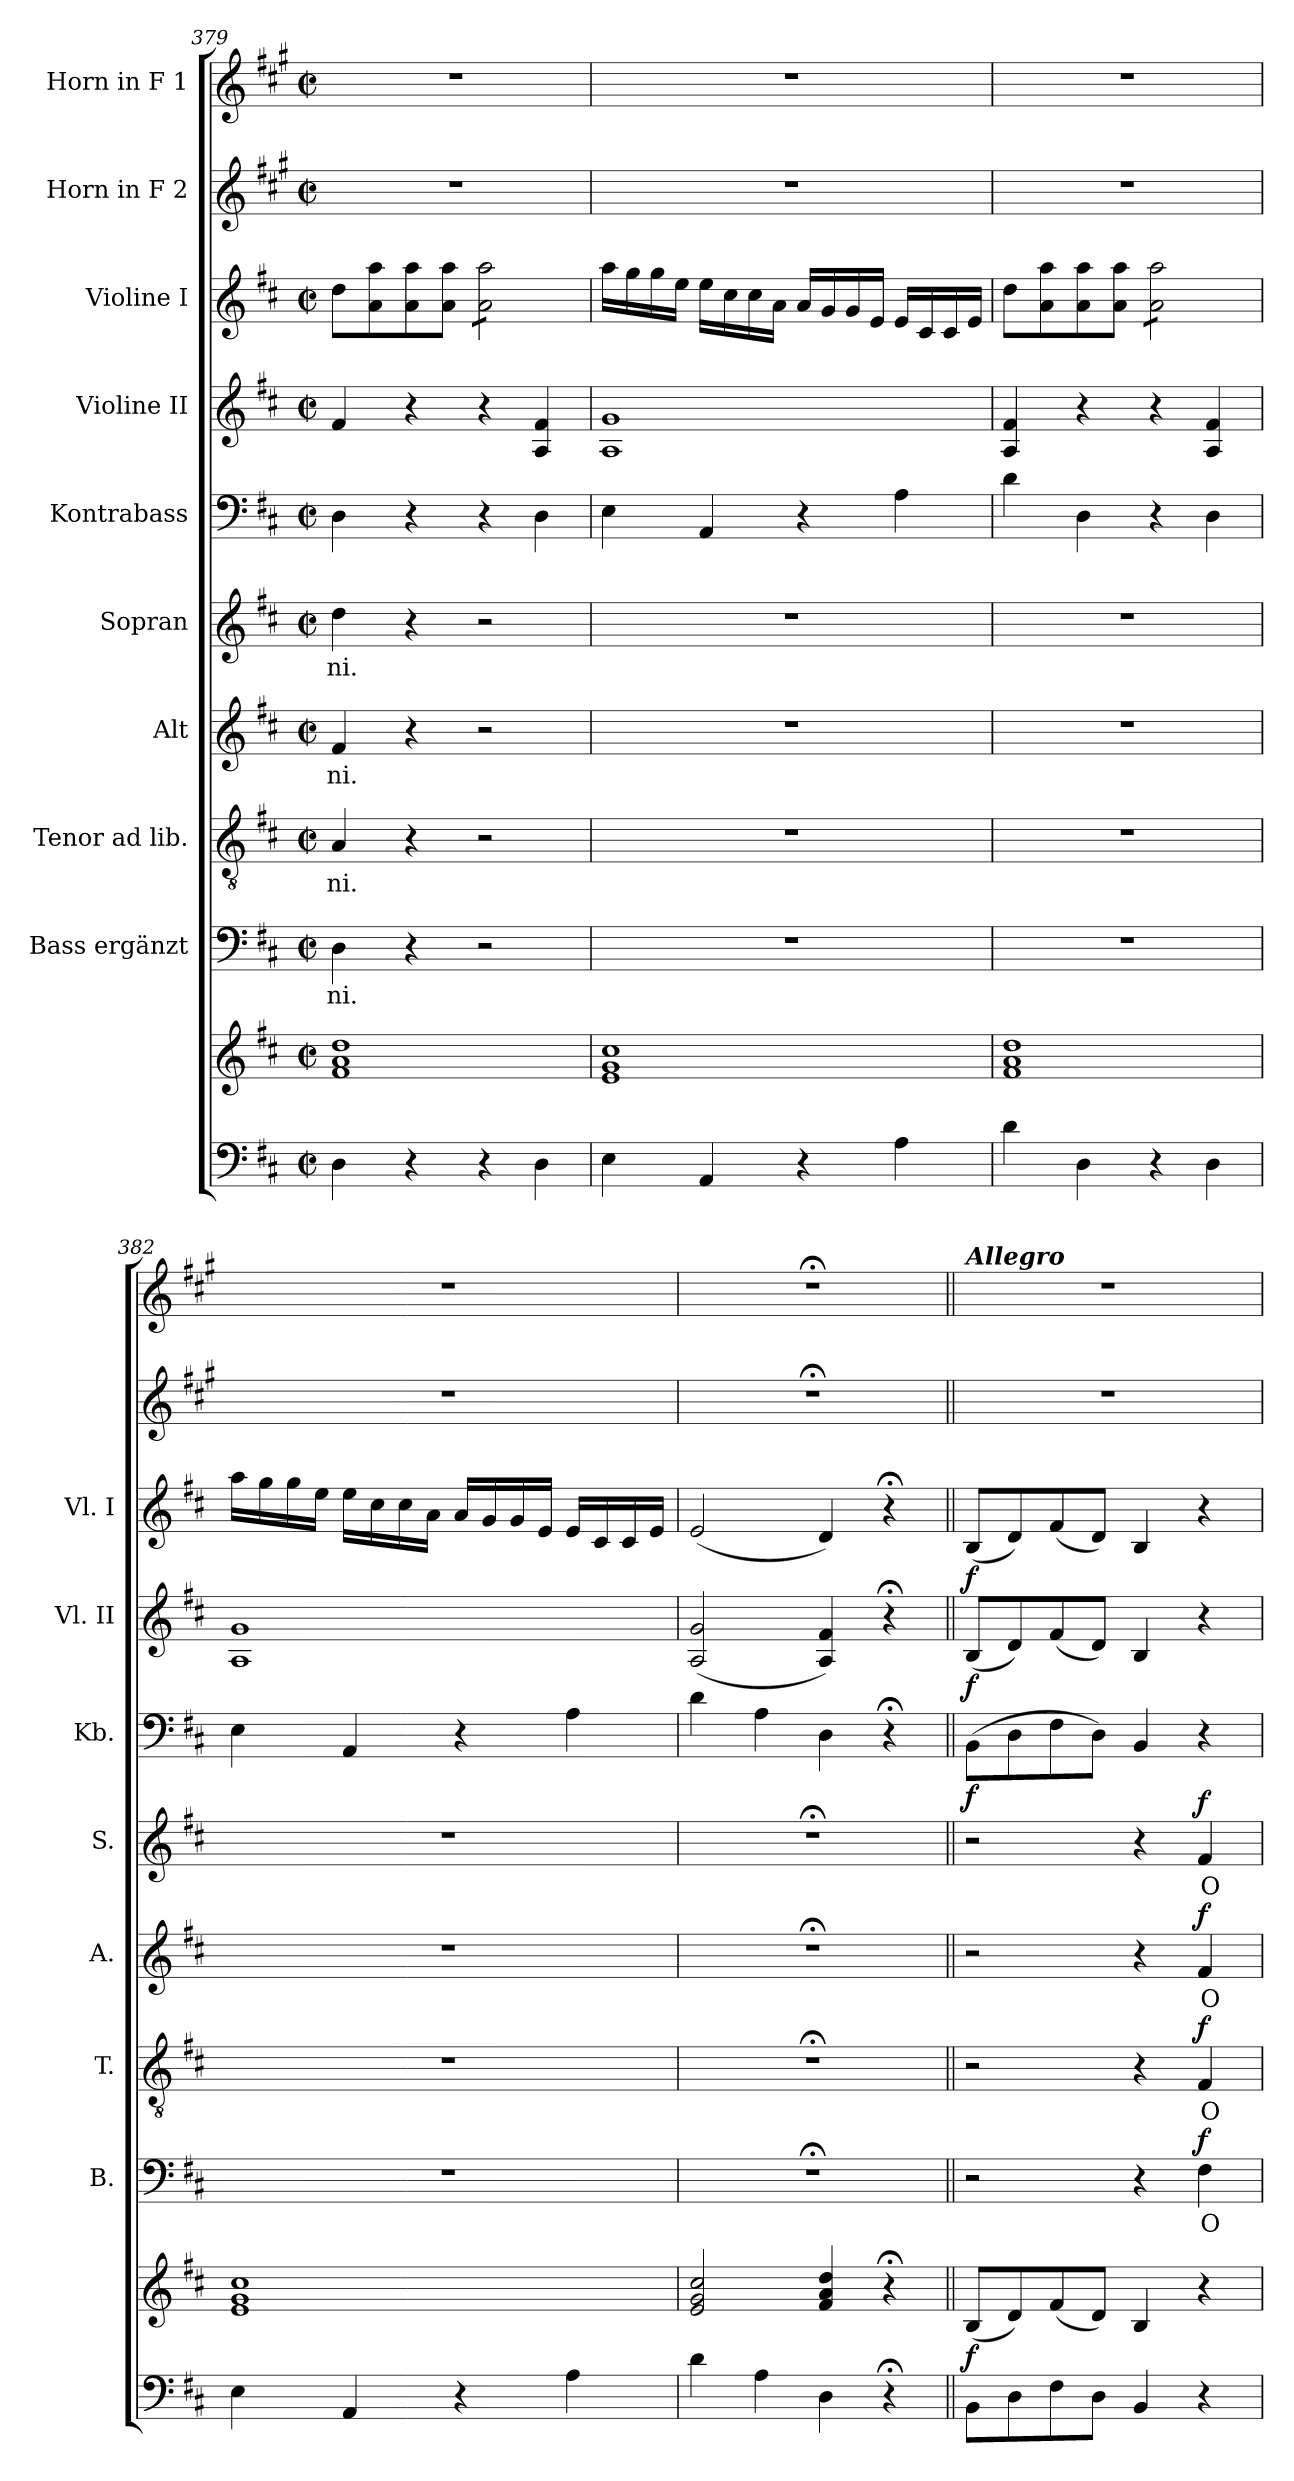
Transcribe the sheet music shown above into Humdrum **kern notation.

**kern	**kern	**dynam	**kern	**text	**dynam	**kern	**text	**dynam	**kern	**text	**dynam	**kern	**text	**dynam	**kern	**dynam	**kern	**dynam	**kern	**dynam	**kern	**kern
*part10	*part10	*part10	*part9	*part9	*part9	*part8	*part8	*part8	*part7	*part7	*part7	*part6	*part6	*part6	*part5	*part5	*part4	*part4	*part3	*part3	*part2	*part1
*staff11	*staff10	*staff10/11	*staff9	*staff9	*staff9	*staff8	*staff8	*staff8	*staff7	*staff7	*staff7	*staff6	*staff6	*staff6	*staff5	*staff5	*staff4	*staff4	*staff3	*staff3	*staff2	*staff1
*	*	*	*I"Bass ergänzt	*	*	*I"Tenor ad lib.	*	*	*I"Alt	*	*	*I"Sopran	*	*	*I"Kontrabass	*	*I"Violine II	*	*I"Violine I	*	*I"Horn in F 2	*I"Horn in F 1
*	*	*	*I'B.	*	*	*I'T.	*	*	*I'A.	*	*	*I'S.	*	*	*I'Kb.	*	*I'Vl. II	*	*I'Vl. I	*	*	*
*clefF4	*clefG2	*	*clefF4	*	*	*clefGv2	*	*	*clefG2	*	*	*clefG2	*	*	*clefF4	*	*clefG2	*	*clefG2	*	*clefG2	*clefG2
*	*	*	*	*	*	*	*	*	*	*	*	*	*	*	*ITrd7c12	*	*	*	*	*	*ITrd4c7	*ITrd4c7
*k[f#c#]	*k[f#c#]	*	*k[f#c#]	*	*	*k[f#c#]	*	*	*k[f#c#]	*	*	*k[f#c#]	*	*	*k[f#c#]	*	*k[f#c#]	*	*k[f#c#]	*	*k[f#c#]	*k[f#c#]
*D:	*D:	*	*D:	*	*	*D:	*	*	*D:	*	*	*D:	*	*	*D:	*	*D:	*	*D:	*	*D:	*D:
*M2/2	*M2/2	*	*M2/2	*	*	*M2/2	*	*	*M2/2	*	*	*M2/2	*	*	*M2/2	*	*M2/2	*	*M2/2	*	*M2/2	*M2/2
*met(c|)	*met(c|)	*	*met(c|)	*	*	*met(c|)	*	*	*met(c|)	*	*	*met(c|)	*	*	*met(c|)	*	*met(c|)	*	*met(c|)	*	*met(c|)	*met(c|)
=379	=379	=379	=379	=379	=379	=379	=379	=379	=379	=379	=379	=379	=379	=379	=379	=379	=379	=379	=379	=379	=379	=379
!	!	!	!	!LO:LY:b	!	!	!LO:LY:b	!	!	!LO:LY:b	!	!	!LO:LY:b	!	!	!	!	!	!	!	!	!
4D\	1f# 1a 1dd	.	4D\	-ni.	.	4A/	-ni.	.	4f#/	-ni.	.	4dd\	-ni.	.	4DD\	.	4f#/	.	8dd\L	.	1r	1r
.	.	.	.	.	.	.	.	.	.	.	.	.	.	.	.	.	.	.	8a\ 8aa\	.	.	.
4r	.	.	4r	.	.	4r	.	.	4r	.	.	4r	.	.	4r	.	4r	.	8a\ 8aa\	.	.	.
.	.	.	.	.	.	.	.	.	.	.	.	.	.	.	.	.	.	.	8a\ 8aa\J	.	.	.
*	*	*	*	*	*	*	*	*	*	*	*	*	*	*	*	*	*	*	*tremolo	*	*	*
4r	.	.	2r	.	.	2r	.	.	2r	.	.	2r	.	.	4r	.	4r	.	8a\ 8aa\L	.	.	.
.	.	.	.	.	.	.	.	.	.	.	.	.	.	.	.	.	.	.	8a\ 8aa\	.	.	.
4D\	.	.	.	.	.	.	.	.	.	.	.	.	.	.	4DD\	.	4A/ 4f#/	.	8a\ 8aa\	.	.	.
.	.	.	.	.	.	.	.	.	.	.	.	.	.	.	.	.	.	.	8a\ 8aa\J	.	.	.
*	*	*	*	*	*	*	*	*	*	*	*	*	*	*	*	*	*	*	*Xtremolo	*	*	*
!!LO:PB:g=z
=380	=380	=380	=380	=380	=380	=380	=380	=380	=380	=380	=380	=380	=380	=380	=380	=380	=380	=380	=380	=380	=380	=380
4E\	1e 1g 1cc#	.	1r	.	.	1r	.	.	1r	.	.	1r	.	.	4EE\	.	1A 1g	.	16aa\LL	.	1r	1r
.	.	.	.	.	.	.	.	.	.	.	.	.	.	.	.	.	.	.	16gg\	.	.	.
.	.	.	.	.	.	.	.	.	.	.	.	.	.	.	.	.	.	.	16gg\	.	.	.
.	.	.	.	.	.	.	.	.	.	.	.	.	.	.	.	.	.	.	16ee\JJ	.	.	.
4AA/	.	.	.	.	.	.	.	.	.	.	.	.	.	.	4AAA/	.	.	.	16ee\LL	.	.	.
.	.	.	.	.	.	.	.	.	.	.	.	.	.	.	.	.	.	.	16cc#\	.	.	.
.	.	.	.	.	.	.	.	.	.	.	.	.	.	.	.	.	.	.	16cc#\	.	.	.
.	.	.	.	.	.	.	.	.	.	.	.	.	.	.	.	.	.	.	16a\JJ	.	.	.
4r	.	.	.	.	.	.	.	.	.	.	.	.	.	.	4r	.	.	.	16a/LL	.	.	.
.	.	.	.	.	.	.	.	.	.	.	.	.	.	.	.	.	.	.	16g/	.	.	.
.	.	.	.	.	.	.	.	.	.	.	.	.	.	.	.	.	.	.	16g/	.	.	.
.	.	.	.	.	.	.	.	.	.	.	.	.	.	.	.	.	.	.	16e/JJ	.	.	.
4A\	.	.	.	.	.	.	.	.	.	.	.	.	.	.	4AA\	.	.	.	16e/LL	.	.	.
.	.	.	.	.	.	.	.	.	.	.	.	.	.	.	.	.	.	.	16c#/	.	.	.
.	.	.	.	.	.	.	.	.	.	.	.	.	.	.	.	.	.	.	16c#/	.	.	.
.	.	.	.	.	.	.	.	.	.	.	.	.	.	.	.	.	.	.	16e/JJ	.	.	.
=381	=381	=381	=381	=381	=381	=381	=381	=381	=381	=381	=381	=381	=381	=381	=381	=381	=381	=381	=381	=381	=381	=381
4d\	1f# 1a 1dd	.	1r	.	.	1r	.	.	1r	.	.	1r	.	.	4D\	.	4A/ 4f#/	.	8dd\L	.	1r	1r
.	.	.	.	.	.	.	.	.	.	.	.	.	.	.	.	.	.	.	8a\ 8aa\	.	.	.
4D\	.	.	.	.	.	.	.	.	.	.	.	.	.	.	4DD\	.	4r	.	8a\ 8aa\	.	.	.
.	.	.	.	.	.	.	.	.	.	.	.	.	.	.	.	.	.	.	8a\ 8aa\J	.	.	.
*	*	*	*	*	*	*	*	*	*	*	*	*	*	*	*	*	*	*	*tremolo	*	*	*
4r	.	.	.	.	.	.	.	.	.	.	.	.	.	.	4r	.	4r	.	8a\ 8aa\L	.	.	.
.	.	.	.	.	.	.	.	.	.	.	.	.	.	.	.	.	.	.	8a\ 8aa\	.	.	.
4D\	.	.	.	.	.	.	.	.	.	.	.	.	.	.	4DD\	.	4A/ 4f#/	.	8a\ 8aa\	.	.	.
.	.	.	.	.	.	.	.	.	.	.	.	.	.	.	.	.	.	.	8a\ 8aa\J	.	.	.
*	*	*	*	*	*	*	*	*	*	*	*	*	*	*	*	*	*	*	*Xtremolo	*	*	*
=382	=382	=382	=382	=382	=382	=382	=382	=382	=382	=382	=382	=382	=382	=382	=382	=382	=382	=382	=382	=382	=382	=382
4E\	1e 1g 1cc#	.	1r	.	.	1r	.	.	1r	.	.	1r	.	.	4EE\	.	1A 1g	.	16aa\LL	.	1r	1r
.	.	.	.	.	.	.	.	.	.	.	.	.	.	.	.	.	.	.	16gg\	.	.	.
.	.	.	.	.	.	.	.	.	.	.	.	.	.	.	.	.	.	.	16gg\	.	.	.
.	.	.	.	.	.	.	.	.	.	.	.	.	.	.	.	.	.	.	16ee\JJ	.	.	.
4AA/	.	.	.	.	.	.	.	.	.	.	.	.	.	.	4AAA/	.	.	.	16ee\LL	.	.	.
.	.	.	.	.	.	.	.	.	.	.	.	.	.	.	.	.	.	.	16cc#\	.	.	.
.	.	.	.	.	.	.	.	.	.	.	.	.	.	.	.	.	.	.	16cc#\	.	.	.
.	.	.	.	.	.	.	.	.	.	.	.	.	.	.	.	.	.	.	16a\JJ	.	.	.
4r	.	.	.	.	.	.	.	.	.	.	.	.	.	.	4r	.	.	.	16a/LL	.	.	.
.	.	.	.	.	.	.	.	.	.	.	.	.	.	.	.	.	.	.	16g/	.	.	.
.	.	.	.	.	.	.	.	.	.	.	.	.	.	.	.	.	.	.	16g/	.	.	.
.	.	.	.	.	.	.	.	.	.	.	.	.	.	.	.	.	.	.	16e/JJ	.	.	.
4A\	.	.	.	.	.	.	.	.	.	.	.	.	.	.	4AA\	.	.	.	16e/LL	.	.	.
.	.	.	.	.	.	.	.	.	.	.	.	.	.	.	.	.	.	.	16c#/	.	.	.
.	.	.	.	.	.	.	.	.	.	.	.	.	.	.	.	.	.	.	16c#/	.	.	.
.	.	.	.	.	.	.	.	.	.	.	.	.	.	.	.	.	.	.	16e/JJ	.	.	.
=383	=383	=383	=383	=383	=383	=383	=383	=383	=383	=383	=383	=383	=383	=383	=383	=383	=383	=383	=383	=383	=383	=383
4d\	2e/ 2g/ 2cc#/	.	1r;<	.	.	1r;<	.	.	1r;<	.	.	1r;<	.	.	4D\	.	(2A/ 2g/	.	(<2e/	.	1r;<	1r;<
4A\	.	.	.	.	.	.	.	.	.	.	.	.	.	.	4AA\	.	.	.	.	.	.	.
4D\	4f#/ 4a/ 4dd/	.	.	.	.	.	.	.	.	.	.	.	.	.	4DD\	.	4A/ 4f#/)	.	4d/)	.	.	.
4r;<	4r;<	.	.	.	.	.	.	.	.	.	.	.	.	.	4r;<	.	4r;<	.	4r;<	.	.	.
!!LO:PB:g=z
=384||	=384||	=384||	=384||	=384||	=384||	=384||	=384||	=384||	=384||	=384||	=384||	=384||	=384||	=384||	=384||	=384||	=384||	=384||	=384||	=384||	=384||	=384||
!	!	!	!	!	!	!	!	!	!	!	!	!	!	!	!	!	!	!	!	!	!	!LO:TX:a:Bi:t=Allegro
!	!	!LO:DY:b	!	!	!	!	!	!	!	!	!	!	!	!	!	!LO:DY:b	!	!LO:DY:b	!	!LO:DY:b	!	!
8BB\L	(<8B/L	f	2r	.	.	2r	.	.	2r	.	.	2r	.	.	(>8BBB\L	f	(<8B/L	f	(<8B/L	f	1r	1r
8D\	8d/)	.	.	.	.	.	.	.	.	.	.	.	.	.	8DD\	.	8d/)	.	8d/)	.	.	.
8F#\	(<8f#/	.	.	.	.	.	.	.	.	.	.	.	.	.	8FF#\	.	(<8f#/	.	(<8f#/	.	.	.
8D\J	8d/J)	.	.	.	.	.	.	.	.	.	.	.	.	.	8DD\J)	.	8d/J)	.	8d/J)	.	.	.
4BB/	4B/	.	4r	.	.	4r	.	.	4r	.	.	4r	.	.	4BBB/	.	4B/	.	4B/	.	.	.
!	!	!	!	!LO:LY:b	!LO:DY:a	!	!LO:LY:b	!LO:DY:a	!	!LO:LY:b	!LO:DY:a	!	!LO:LY:b	!LO:DY:a	!	!	!	!	!	!	!	!
4r	4r	.	4F#\	O-	f	4F#/	O-	f	4f#/	O-	f	4f#/	O-	f	4r	.	4r	.	4r	.	.	.
=	=	=	=	=	=	=	=	=	=	=	=	=	=	=	=	=	=	=	=	=	=	=
*-	*-	*-	*-	*-	*-	*-	*-	*-	*-	*-	*-	*-	*-	*-	*-	*-	*-	*-	*-	*-	*-	*-
